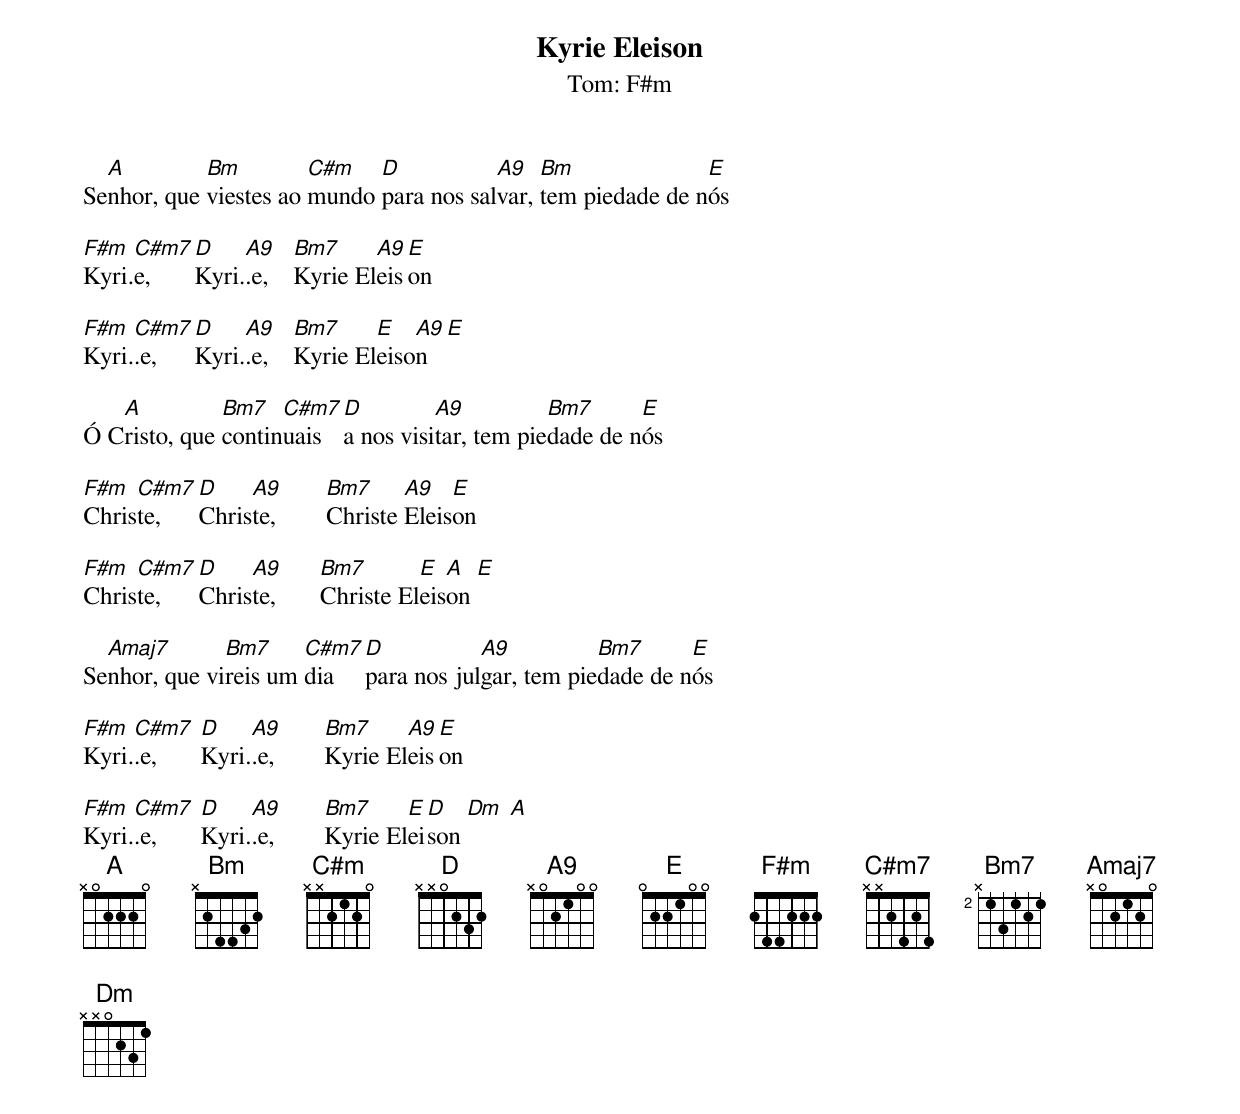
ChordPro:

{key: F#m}
{title: Kyrie Eleison}
{subtitle:Tom: %{key}}
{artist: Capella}
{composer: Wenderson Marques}

{start_of_verse}
Se[A]nhor, que [Bm]viestes ao [C#m]mundo [D]para nos sal[A9]var, [Bm]tem piedade de n[E]ós

[F#m]Kyri.[C#m7]e,      [D]Kyri.[A9].e,    [Bm7]Kyrie El[A9]eis[E]on

[F#m]Kyri.[C#m7].e,     [D]Kyri.[A9].e,    [Bm7]Kyrie El[E]eiso[A9]n	[E]

Ó C[A]risto, que [Bm7]contin[C#m7]uais  [D]a nos visi[A9]tar, tem pie[Bm7]dade de n[E]ós

[F#m]Chris[C#m7]te,      [D]Chris[A9]te,        [Bm7]Christe [A9]Eleis[E]on

[F#m]Chris[C#m7]te,      [D]Chris[A9]te,      	[Bm7]Christe El[E]eis[A]on	[E]

Se[Amaj7]nhor, que vi[Bm7]reis um [C#m7]dia   [D]para nos jul[A9]gar, tem pie[Bm7]dade de n[E]ós

[F#m]Kyri.[C#m7].e,       [D]Kyri.[A9].e,        [Bm7]Kyrie El[A9]eis[E]on

[F#m]Kyri.[C#m7].e,       [D]Kyri.[A9].e,        [Bm7]Kyrie El[E]ei[D]son	[Dm]	[A]
{end_of_verse}
